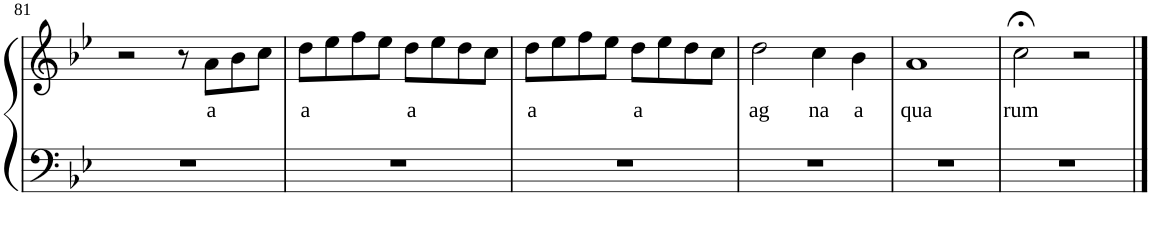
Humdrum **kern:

**kern	**kern	**text
*part1	*part1	*part1
*staff2	*staff1	*staff1
*I"Piano	*	*
*I'Pno	*	*
!!LO:PB:g=z
*clefF4	*clefG2	*
*k[b-e-]	*k[b-e-]	*
*B-:	*B-:	*
*M2/2	*M2/2	*
=81	=81	=81
1r	2r	.
.	8r	.
!	!	!LO:LY:b
.	8a\L	a
.	8b-\	.
.	8cc\J	.
=82	=82	=82
!	!	!LO:LY:b
1r	8dd\L	a
.	8ee-\	.
.	8ff\	.
.	8ee-\J	.
!	!	!LO:LY:b
.	8dd\L	a
.	8ee-\	.
.	8dd\	.
.	8cc\J	.
=83	=83	=83
!	!	!LO:LY:b
1r	8dd\L	a
.	8ee-\	.
.	8ff\	.
.	8ee-\J	.
!	!	!LO:LY:b
.	8dd\L	a
.	8ee-\	.
.	8dd\	.
.	8cc\J	.
=84	=84	=84
!	!	!LO:LY:b
1r	2dd\	ag
!	!	!LO:LY:b
.	4cc\	na
!	!	!LO:LY:b
.	4b-\	a
=85	=85	=85
!	!	!LO:LY:b
1r	1a	qua
=86	=86	=86
!	!	!LO:LY:b
1r	2cc;<\	rum
.	2r	.
==	==	==
*-	*-	*-
